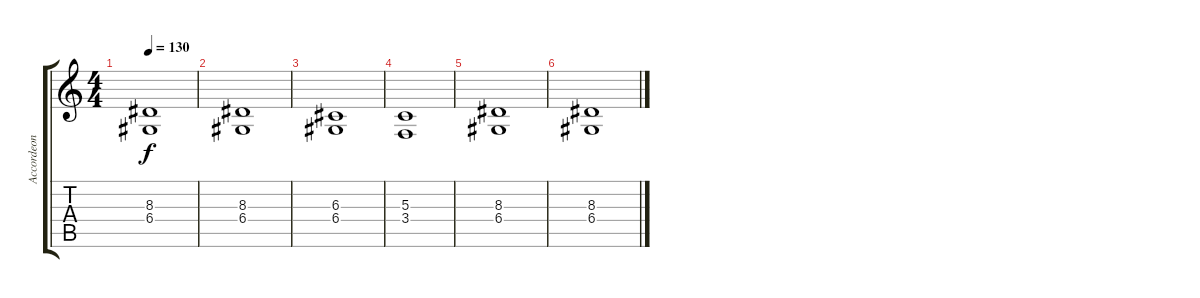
\track ("Accordeon" "Accordeon") {instrument accordion}
\staff {score tabs}
\tuning (E4 B3 G3 D3 A2 E2) {hide}
\ts (4 4)
\tempo 130
\clef g2
\ks c
(8.3 6.4).1{dy f} |
(8.3 6.4).1 |
(6.3 6.4).1 |
(5.3 3.4).1 |
(8.3 6.4).1 |
(8.3 6.4).1
